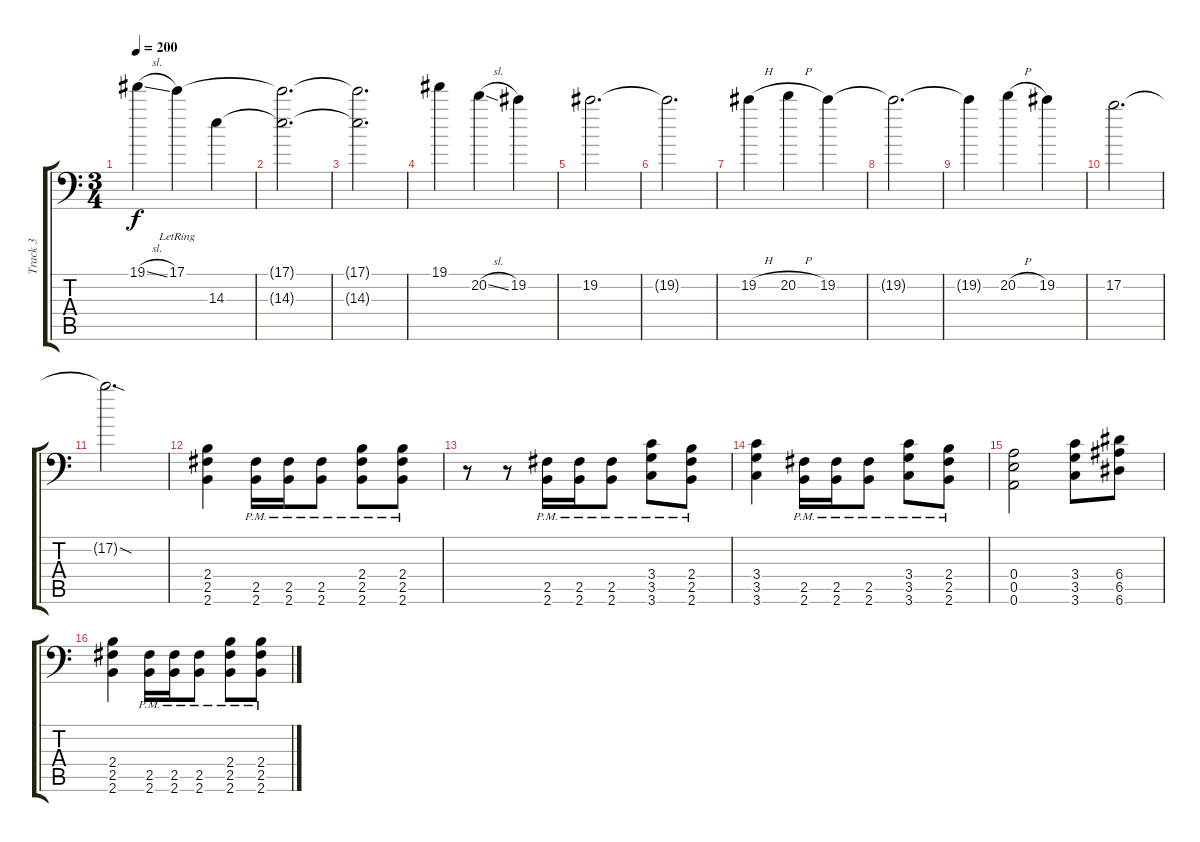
\track ("Track 3" "Track 3") {instrument overdrivenguitar}
\staff {score tabs}
\tuning (B3 Gb3 D3 A2 E2 A1) {hide}
\ts (3 4)
\tempo 200
\clef f4
\ks c
19.1{sl}.4{dy f} 17.1{lr}.4 14.3.4 |
(17.1{t} 14.3{t}).2{d} |
(17.1{t} 14.3{t}).2{d} |
19.1.4 20.2{sl}.4 19.2.4 |
19.2.2{d} |
19.2{t}.2{d} |
19.2{h}.4 20.2{h}.4 19.2.4 |
19.2{t}.2{d} |
19.2{t}.4 20.2{h}.4 19.2.4 |
17.2.2{d} |
17.2{sod t}.2{d} |
(2.4 2.5 2.6).4 (2.5{pm} 2.6{pm}).16 (2.5{pm} 2.6{pm}).16 (2.5{pm} 2.6{pm}).8 (2.4{pm} 2.5{pm} 2.6{pm}).8 (2.4{pm} 2.5{pm} 2.6{pm}).8 |
r.8 r.8 (2.5{pm} 2.6{pm}).16 (2.5{pm} 2.6{pm}).16 (2.5{pm} 2.6{pm}).8 (3.4{pm} 3.5{pm} 3.6{pm}).8 (2.4{pm} 2.5{pm} 2.6{pm}).8 |
(3.4 3.5 3.6).4 (2.5{pm} 2.6{pm}).16 (2.5{pm} 2.6{pm}).16 (2.5{pm} 2.6{pm}).8 (3.4{pm} 3.5{pm} 3.6{pm}).8 (2.4{pm} 2.5{pm} 2.6{pm}).8 |
(0.4 0.5 0.6).2 (3.4 3.5 3.6).8 (6.4 6.5 6.6).8 |
(2.4 2.5 2.6).4 (2.5{pm} 2.6{pm}).16 (2.5{pm} 2.6{pm}).16 (2.5{pm} 2.6{pm}).8 (2.4{pm} 2.5{pm} 2.6{pm}).8 (2.4{pm} 2.5{pm} 2.6{pm}).8
